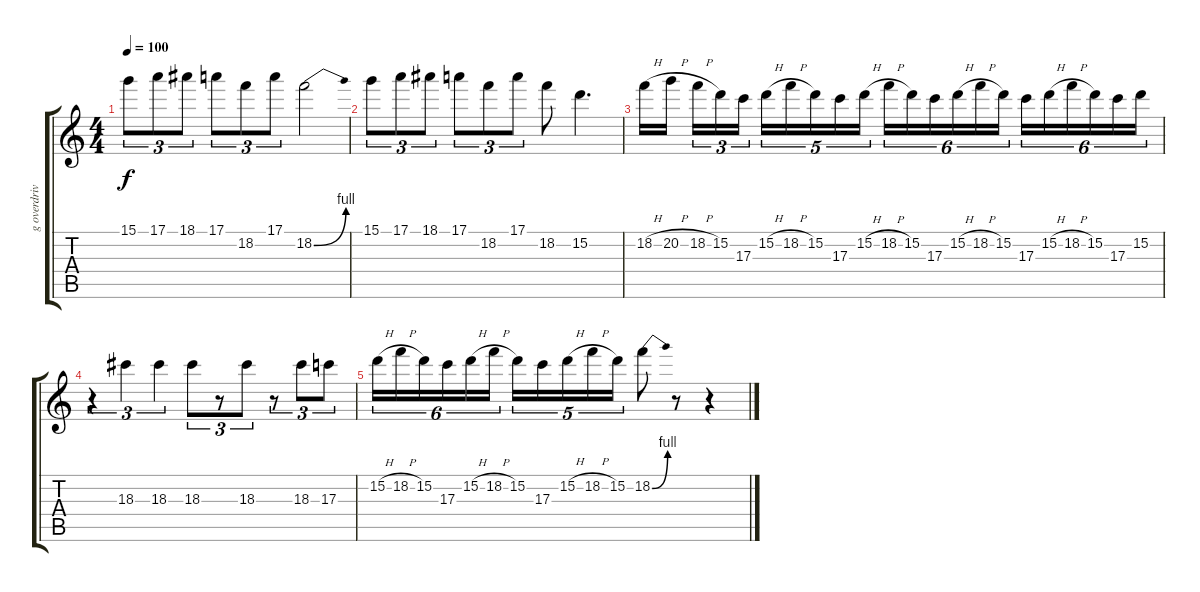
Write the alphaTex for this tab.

\track ("g overdrive" "g overdriv") {instrument distortionguitar}
\staff {score tabs}
\tuning (E4 B3 G3 D3 A2 E2) {hide}
\ts (4 4)
\tempo 100
\clef g2
\ks c
15.1.8{tu (3 2) dy f} 17.1.8{tu (3 2)} 18.1.8{tu (3 2)} 17.1.8{tu (3 2)} 18.2.8{tu (3 2)} 17.1.8{tu (3 2)} 18.2{be (bend 0 0 60 4)}.2 |
15.1.8{tu (3 2)} 17.1.8{tu (3 2)} 18.1.8{tu (3 2)} 17.1.8{tu (3 2)} 18.2.8{tu (3 2)} 17.1.8{tu (3 2)} 18.2.8 15.2.4{d} |
18.2{h}.16 20.2{h}.16 18.2{h}.16{tu (3 2)} 15.2.16{tu (3 2)} 17.3.16{tu (3 2)} 15.2{h}.16{tu (5 4)} 18.2{h}.16{tu (5 4)} 15.2.16{tu (5 4)} 17.3.16{tu (5 4)} 15.2{h}.16{tu (5 4)} 18.2{h}.16{tu (6 4)} 15.2.16{tu (6 4)} 17.3.16{tu (6 4)} 15.2{h}.16{tu (6 4)} 18.2{h}.16{tu (6 4)} 15.2.16{tu (6 4)} 17.3.16{tu (6 4)} 15.2{h}.16{tu (6 4)} 18.2{h}.16{tu (6 4)} 15.2.16{tu (6 4)} 17.3.16{tu (6 4)} 15.2.16{tu (6 4)} |
r.4{tu (3 2)} 18.3.4{tu (3 2)} 18.3.4{tu (3 2)} 18.3.8{tu (3 2)} r.8{tu (3 2)} 18.3.8{tu (3 2)} r.8{tu (3 2)} 18.3.8{tu (3 2)} 17.3.8{tu (3 2)} |
15.2{h}.16{tu (6 4)} 18.2{h}.16{tu (6 4)} 15.2.16{tu (6 4)} 17.3.16{tu (6 4)} 15.2{h}.16{tu (6 4)} 18.2{h}.16{tu (6 4)} 15.2.16{tu (5 4)} 17.3.16{tu (5 4)} 15.2{h}.16{tu (5 4)} 18.2{h}.16{tu (5 4)} 15.2.16{tu (5 4)} 18.2{be (bend 0 0 60 4)}.8 r.8 r.4
